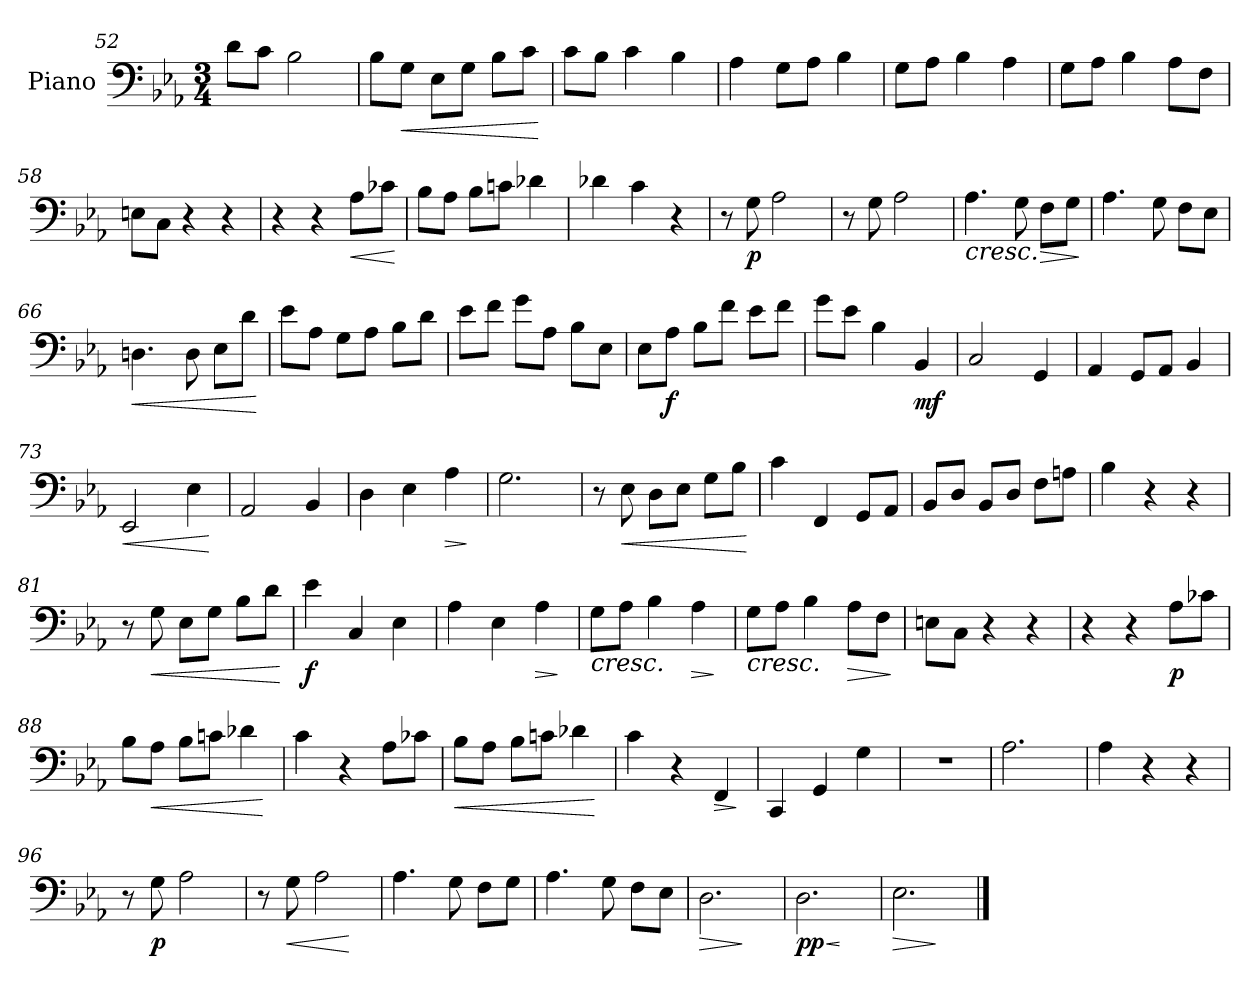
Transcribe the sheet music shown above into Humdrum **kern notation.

**kern	**dynam
*part1	*part1
*staff1	*staff1
*I"Piano	*
*I'Pno.	*
*clefF4	*
*k[b-e-a-]	*
*M3/4	*
=52	=52
8d\L	.
8c\J	.
2B-\	.
=53	=53
8B-\L	.
!	!LO:HP:b
8G\J	<
8E-\L	.
8G\J	.
8B-\L	.
8c\J	.
.	[
=54	=54
8c\L	.
8B-\J	.
4c\	.
4B-\	.
!!LO:LB:g=z
=55	=55
4A-\	.
8G\L	.
8A-\J	.
4B-\	.
=56	=56
8G\L	.
8A-\J	.
4B-\	.
4A-\	.
=57	=57
8G\L	.
8A-\J	.
4B-\	.
8A-\L	.
8F\J	.
=58	=58
8En\L	.
8C\J	.
4r	.
4r	.
=59	=59
4r	.
4r	.
!	!LO:HP:b
8A-\L	<
8c-X\J	.
.	[
=60	=60
8B-\L	.
8A-\J	.
8B-\L	.
8cn\J	.
4d-X\	.
=61	=61
4d-X\	.
4c\	.
4r	.
=62	=62
8r	.
!	!LO:DY:b
8G\	p
2A-\	.
!!LO:LB:g=z
=63	=63
8r	.
8G\	.
2A-\	.
=64	=64
!	!LO:HP:b
4.A-\	<
8G\	.
!	!LO:HP:b
8F\L	>
8G\J	.
.	[ ]
=65	=65
4.A-\	.
8G\	.
8F\L	.
8E-\J	.
=66	=66
!	!LO:HP:b
4.Dn\	<
8D\	.
8E-\L	.
8d\J	.
.	[
=67	=67
8e-\L	.
8A-\J	.
8G\L	.
8A-\J	.
8B-\L	.
8d\J	.
=68	=68
8e-\L	.
8f\J	.
8g\L	.
8A-\J	.
8B-\L	.
8E-\J	.
=69	=69
8E-\L	.
!	!LO:DY:b
8A-\J	f
8B-\L	.
8f\J	.
8e-\L	.
8f\J	.
!!LO:LB:g=z
=70	=70
8g\L	.
8e-\J	.
4B-\	.
!	!LO:DY:b
4BB-/	mf
=71	=71
2C/	.
4GG/	.
=72	=72
4AA-/	.
8GG/L	.
8AA-/J	.
4BB-/	.
=73	=73
!	!LO:HP:b
2EE-/	<
4E-\	.
.	[
=74	=74
2AA-/	.
4BB-/	.
=75	=75
4D\	.
4E-\	.
!	!LO:HP:b
4A-\	>
.	]
=76	=76
2.G\	.
=77	=77
8r	.
!	!LO:HP:b
8E-\	<
8D\L	.
8E-\J	.
8G\L	.
8B-\J	.
.	[
=78	=78
4c\	.
4FF/	.
8GG/L	.
8AA-/J	.
!!LO:PB:g=z
=79	=79
8BB-/L	.
8D/J	.
8BB-/L	.
8D/J	.
8F\L	.
8An\J	.
=80	=80
4B-\	.
4r	.
4r	.
=81	=81
8r	.
!	!LO:HP:b
8G\	<
8E-\L	.
8G\J	.
8B-\L	.
8d\J	.
.	[
=82	=82
!	!LO:DY:b
4e-\	f
4C/	.
4E-\	.
=83	=83
4A-\	.
4E-\	.
!	!LO:HP:b
4A-\	>
.	]
=84	=84
!	!LO:HP:b
8G\L	<
8A-\J	.
4B-\	.
!	!LO:HP:b
4A-\	>
.	[ ]
=85	=85
!	!LO:HP:b
8G\L	<
8A-\J	.
4B-\	.
!	!LO:HP:b
8A-\L	>
8F\J	.
.	[ ]
=86	=86
8En\L	.
8C\J	.
4r	.
4r	.
!!LO:LB:g=z
=87	=87
4r	.
4r	.
!	!LO:DY:b
8A-\L	p
8c-X\J	.
=88	=88
8B-\L	.
!	!LO:HP:b
8A-\J	<
8B-\L	.
8cn\J	.
4d-X\	.
.	[
=89	=89
4c\	.
4r	.
8A-\L	.
8c-X\J	.
=90	=90
!	!LO:HP:b
8B-\L	<
8A-\J	.
8B-\L	.
8cn\J	.
4d-X\	.
.	[
=91	=91
4c\	.
4r	.
!	!LO:HP:b
4FF/	>
.	]
=92	=92
4CC/	.
4GG/	.
4G\	.
=93	=93
2.r	.
=94	=94
2.A-\	.
=95	=95
4A-\	.
4r	.
4r	.
!!LO:LB:g=z
=96	=96
8r	.
!	!LO:DY:b
8G\	p
2A-\	.
=97	=97
8r	.
!	!LO:HP:b
8G\	<
2A-\	.
.	[
=98	=98
4.A-\	.
8G\	.
8F\L	.
8G\J	.
=99	=99
4.A-\	.
8G\	.
8F\L	.
8E-\J	.
=100	=100
!	!LO:HP:b
2.D\	>
.	]
=101	=101
!	!LO:HP:b
!	!LO:DY:n=1:b
2.D\	< pp
.	[
=102	=102
!	!LO:HP:b
2.E-\	>
.	]
==	==
*-	*-
